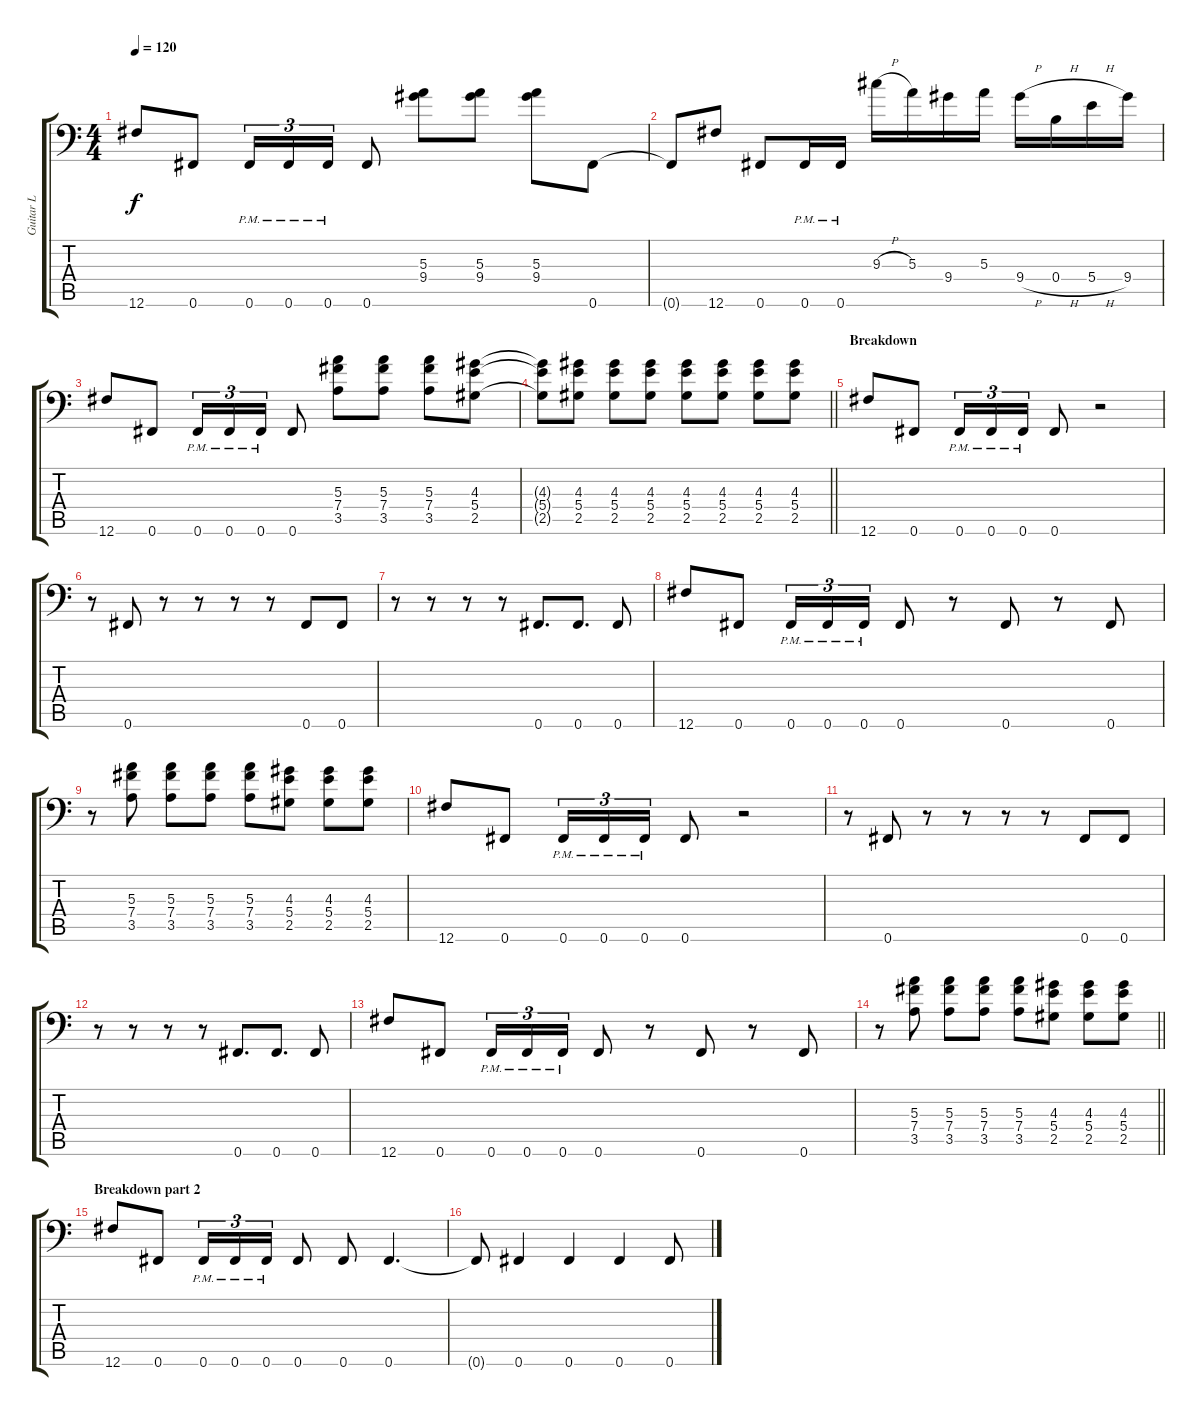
\track ("Guitar L" "Guitar L") {instrument distortionguitar}
\staff {score tabs}
\tuning (Db4 Ab3 E3 B2 Gb2 Gb1) {hide}
\ts (4 4)
\tempo 120
\clef f4
\ks c
12.6.8{dy f} 0.6.8 0.6{pm}.16{tu (3 2)} 0.6{pm}.16{tu (3 2)} 0.6{pm}.16{tu (3 2)} 0.6.8 (5.3 9.4).8 (5.3 9.4).8 (5.3 9.4).8 0.6.8 |
0.6{t}.8 12.6.8 0.6.8 0.6{pm}.16 0.6{pm}.16 9.3{h}.16 5.3.16 9.4.16 5.3.16 9.4{h}.16 0.4{h}.16 5.4{h}.16 9.4.16 |
12.6.8 0.6.8 0.6{pm}.16{tu (3 2)} 0.6{pm}.16{tu (3 2)} 0.6{pm}.16{tu (3 2)} 0.6.8 (5.3 7.4 3.5).8 (5.3 7.4 3.5).8 (5.3 7.4 3.5).8 (4.3 5.4 2.5).8 |
\barLineRight lightlight
(4.3{t} 5.4{t} 2.5{t}).8 (4.3 5.4 2.5).8 (4.3 5.4 2.5).8 (4.3 5.4 2.5).8 (4.3 5.4 2.5).8 (4.3 5.4 2.5).8 (4.3 5.4 2.5).8 (4.3 5.4 2.5).8 |
\section ("" "Breakdown")
12.6.8 0.6.8 0.6{pm}.16{tu (3 2)} 0.6{pm}.16{tu (3 2)} 0.6{pm}.16{tu (3 2)} 0.6.8 r.2 |
r.8 0.6.8 r.8 r.8 r.8 r.8 0.6.8 0.6.8 |
r.8 r.8 r.8 r.8 0.6.8{d} 0.6.8{d} 0.6.8 |
12.6.8 0.6.8 0.6{pm}.16{tu (3 2)} 0.6{pm}.16{tu (3 2)} 0.6{pm}.16{tu (3 2)} 0.6.8 r.8 0.6.8 r.8 0.6.8 |
r.8 (5.3 7.4 3.5).8 (5.3 7.4 3.5).8 (5.3 7.4 3.5).8 (5.3 7.4 3.5).8 (4.3 5.4 2.5).8 (4.3 5.4 2.5).8 (4.3 5.4 2.5).8 |
12.6.8 0.6.8 0.6{pm}.16{tu (3 2)} 0.6{pm}.16{tu (3 2)} 0.6{pm}.16{tu (3 2)} 0.6.8 r.2 |
r.8 0.6.8 r.8 r.8 r.8 r.8 0.6.8 0.6.8 |
r.8 r.8 r.8 r.8 0.6.8{d} 0.6.8{d} 0.6.8 |
12.6.8 0.6.8 0.6{pm}.16{tu (3 2)} 0.6{pm}.16{tu (3 2)} 0.6{pm}.16{tu (3 2)} 0.6.8 r.8 0.6.8 r.8 0.6.8 |
\barLineRight lightlight
r.8 (5.3 7.4 3.5).8 (5.3 7.4 3.5).8 (5.3 7.4 3.5).8 (5.3 7.4 3.5).8 (4.3 5.4 2.5).8 (4.3 5.4 2.5).8 (4.3 5.4 2.5).8 |
\section ("" "Breakdown part 2")
12.6.8 0.6.8 0.6{pm}.16{tu (3 2)} 0.6{pm}.16{tu (3 2)} 0.6{pm}.16{tu (3 2)} 0.6.8 0.6.8 0.6.4{d} |
0.6{t}.8 0.6.4 0.6.4 0.6.4 0.6.8
